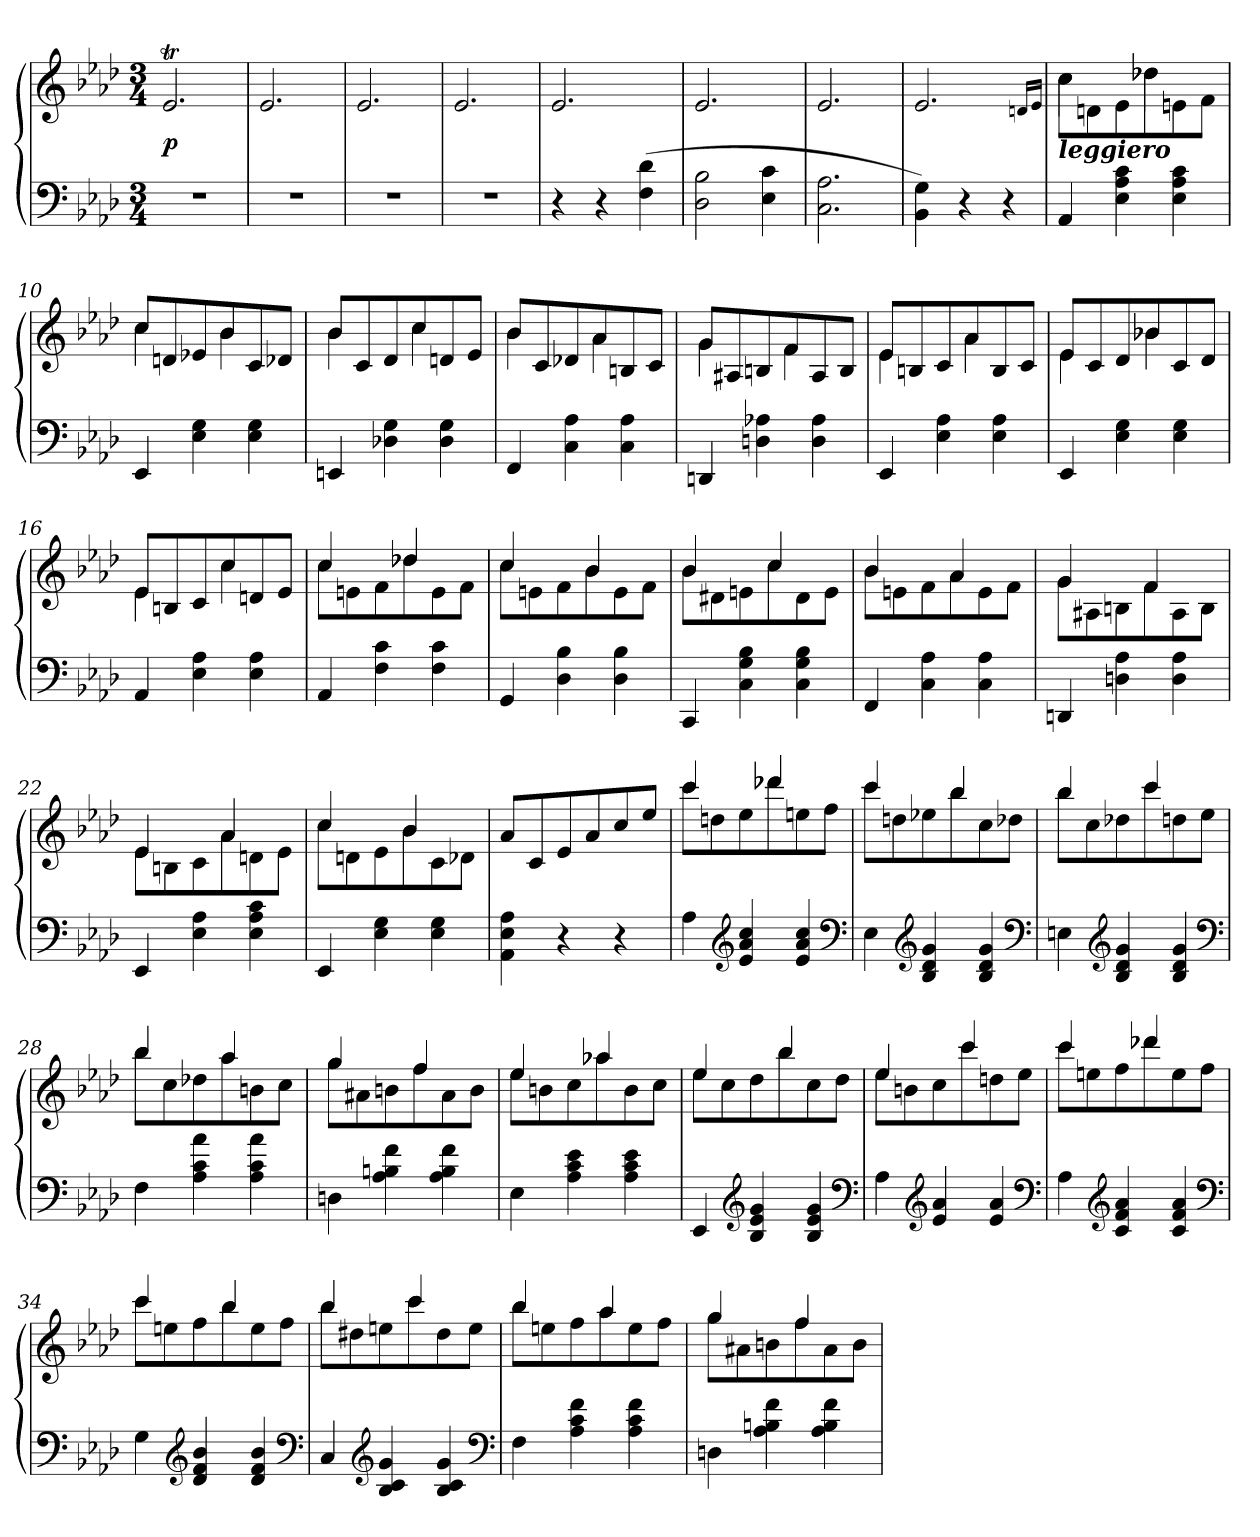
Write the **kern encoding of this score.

**kern	**kern	**dynam
*part1	*part1	*part1
*staff2	*staff1	*staff1/2
*clefF4	*clefG2	*
*k[b-e-a-d-]	*k[b-e-a-d-]	*
*M3/4	*M3/4	*
=1	=1	=1
2.rF	2.e-T	p
=2	=2	=2
2.rF	2.e-	.
=3	=3	=3
2.rF	2.e-	.
=4	=4	=4
2.rF	2.e-	.
=5	=5	=5
4r	2.e-	.
4r	.	.
(>4F 4d-	.	.
=6	=6	=6
2D- 2B-	2.e-	.
4E- 4c	.	.
=7	=7	=7
2.C 2.A-	2.e-	.
=8	=8	=8
4BB- 4G)	2.e-	.
4r	.	.
4r	.	.
.	16qqdn/LL	.
.	16qqe-/JJ	.
=9	=9	=9
*	*^	*
!	!LO:TX:b:Bi:t=leggiero	!	!
4AA-	4ccTTT\	8cc\L	.
.	.	8dn\	.
4E- 4A- 4c	8raayy	8e-/	.
.	4dd-X\	8dd-X	.
4E- 4A- 4c	.	8en	.
.	8raayy	8fJ	.
=10	=10	=10	=10
4EE-	4cc\	8ccL	.
.	.	8dn/	.
4E- 4G	8rffyy	8e-X	.
.	4b-\	8b-	.
4E- 4G	.	8c	.
.	8ryy	8d-XJ	.
=11	=11	=11	=11
4EEn	4b-\	8b-L	.
.	.	8c/	.
4D-X 4G	8rffyy	8d-	.
.	4cc\	8cc	.
4D- 4G	.	8dn	.
.	8rffyy	8e-J	.
=12	=12	=12	=12
4FF	4b-\	8b-L	.
.	.	8c/	.
4C 4A-	8rffyy	8d-X	.
.	4a-\	8a-	.
4C 4A-	.	8Bn	.
.	8ryy	8cJ	.
=13	=13	=13	=13
4DDn	4g\	8gL	.
.	.	8A#X	.
4Dn 4A-X	8rgyy	8Bn/	.
.	4f\	8f	.
4D 4A-	.	8A#	.
.	8ryy	8BJ	.
=14	=14	=14	=14
4EE-	4e-\	8e-L	.
.	.	8Bn/	.
4E- 4A-	8ryy	8c	.
.	4a-\	8a-	.
4E- 4A-	.	8B	.
.	8ryy	8cJ	.
=15	=15	=15	=15
4EE-	4e-\	8e-L	.
.	.	8c/	.
4E- 4G	8rddyy	8d-	.
.	4b-X\	8b-X	.
4E- 4G	.	8c	.
.	8rddyy	8d-J	.
=16	=16	=16	=16
4AA-	4e-\	8e-L	.
.	.	8Bn/	.
4E- 4A-	8ryy	8c	.
.	4cc\	8cc	.
4E- 4A-	.	8dn	.
.	8rddyy	8e-J	.
=17	=17	=17	=17
4AA-	4cc	8ccL	.
.	.	8en	.
4F 4c	8rffyy	8f	.
.	4dd-X	8dd-X	.
4F 4c	.	8e	.
.	8rffyy	8fJ	.
=18	=18	=18	=18
4GG	4cc	8ccL	.
.	.	8en	.
4D- 4B-	8rddyy	8f	.
.	4b-	8b-	.
4D- 4B-	.	8e	.
.	8rddyy	8fJ	.
=19	=19	=19	=19
4CC	4b-	8b-L	.
.	.	8d#X	.
4C 4G 4B-	8rddyy	8en	.
.	4cc	8cc	.
4C 4G 4B-	.	8d#	.
.	8rddyy	8eJ	.
=20	=20	=20	=20
4FF	4b-	8b-L	.
.	.	8en	.
4C 4A-	8rddyy	8f	.
.	4a-	8a-	.
4C 4A-	.	8e	.
.	8rffyy	8fJ	.
=21	=21	=21	=21
4DDn	4g	8gL	.
.	.	8A#X	.
4Dn 4A-	8ryy	8Bn	.
.	4f	8f	.
4D 4A-	.	8A#	.
.	8ryy	8BJ	.
=22	=22	=22	=22
4EE-	4e-	8e-L	.
.	.	8Bn	.
4E- 4A-	8rddyy	8c	.
.	4a-	8a-	.
4E- 4A- 4c	.	8dn	.
.	8ryy	8e-J	.
=23	=23	=23	=23
4EE-	4cc	8ccL	.
.	.	8dn	.
4E- 4G	8rddyy	8e-	.
.	4b-	8b-	.
4E- 4G	.	8c	.
.	8ryy	8d-XJ	.
*	*v	*v	*
=24	=24	=24
4AA- 4E- 4A-	8a-L	.
.	8c	.
4r	8e-	.
.	8a-	.
4r	8cc	.
.	8ee-J	.
=25	=25	=25
*	*^	*
4A-	4ccc	8cccL	.
.	.	8ddn	.
*clefG2	*	*	*
4e- 4a- 4cc	8rgggyy	8ee-	.
.	4ddd-X	8ddd-X	.
4e- 4a- 4cc	.	8een	.
.	8rgggyy	8ffJ	.
*clefF4	*	*	*
=26	=26	=26	=26
4E-	4ccc	8cccL	.
.	.	8ddn	.
*clefG2	*	*	*
4B- 4d- 4g	8reeeyy	8ee-X	.
.	4bb-	8bb-	.
4B- 4d- 4g	.	8cc	.
.	8reeeyy	8dd-XJ	.
*clefF4	*	*	*
=27	=27	=27	=27
4En	4bb-	8bb-L	.
.	.	8cc	.
*clefG2	*	*	*
4B- 4d- 4g	8rcccyy	8dd-X	.
.	4ccc	8ccc	.
4B- 4d- 4g	.	8ddn	.
.	8reeeyy	8ee-J	.
*clefF4	*	*	*
=28	=28	=28	=28
4F	4bb-	8bb-L	.
.	.	8cc	.
4A- 4c 4a-	8reeeyy	8dd-X	.
.	4aa-	8aa-	.
4A- 4c 4a-	.	8bn	.
.	8raayy	8ccJ	.
=29	=29	=29	=29
4Dn	4gg	8ggL	.
.	.	8a#X	.
4A- 4Bn 4f	8raayy	8bn	.
.	4ff	8ff	.
4A- 4B 4f	.	8a#	.
.	8rcccyy	8bJ	.
=30	=30	=30	=30
4E-	4ee-	8ee-L	.
.	.	8bn	.
4A- 4c 4e-	8rcccyy	8cc	.
.	4aa-X	8aa-X	.
4A- 4c 4e-	.	8b	.
.	8rcccyy	8ccJ	.
=31	=31	=31	=31
4EE-	4ee-	8ee-L	.
.	.	8cc	.
*clefG2	*	*	*
4B- 4e- 4g	8rcccyy	8dd-	.
.	4bb-	8bb-	.
4B- 4e- 4g	.	8cc	.
.	8rcccyy	8dd-J	.
*clefF4	*	*	*
=32	=32	=32	=32
4A-	4ee-	8ee-L	.
.	.	8bn	.
*clefG2	*	*	*
4e- 4a-	8rcccyy	8cc	.
.	4ccc	8ccc	.
4e- 4a-	.	8ddn	.
.	8rcccyy	8ee-J	.
*clefF4	*	*	*
=33	=33	=33	=33
4A-	4ccc	8cccL	.
.	.	8een	.
*clefG2	*	*	*
4c 4f 4a-	8rcccyy	8ff	.
.	4ddd-X	8ddd-X	.
4c 4f 4a-	.	8ee	.
.	8reeeyy	8ffJ	.
*clefF4	*	*	*
=34	=34	=34	=34
4G	4ccc	8cccL	.
.	.	8een	.
*clefG2	*	*	*
4d- 4f 4b-	8rcccyy	8ff	.
.	4bb-	8bb-	.
4d- 4f 4b-	.	8ee	.
.	8reeeyy	8ffJ	.
*clefF4	*	*	*
=35	=35	=35	=35
4C	4bb-	8bb-L	.
.	.	8dd#X	.
*clefG2	*	*	*
4B- 4c 4g	8rcccyy	8een	.
.	4ccc	8ccc	.
4B- 4c 4g	.	8dd#	.
.	8rcccyy	8eeJ	.
*clefF4	*	*	*
=36	=36	=36	=36
4F	4bb-	8bb-L	.
.	.	8een	.
4A- 4c 4f	8reeeyy	8ff	.
.	4aa-	8aa-	.
4A- 4c 4f	.	8ee	.
.	8reeeyy	8ffJ	.
=37	=37	=37	=37
4Dn	4gg	8ggL	.
.	.	8a#X	.
4A- 4Bn 4f	8raayy	8bn	.
.	4ff	8ff	.
4A- 4B 4f	.	8a#	.
.	8rcccyy	8bJ	.
*	*v	*v	*
=	=	=
*-	*-	*-
